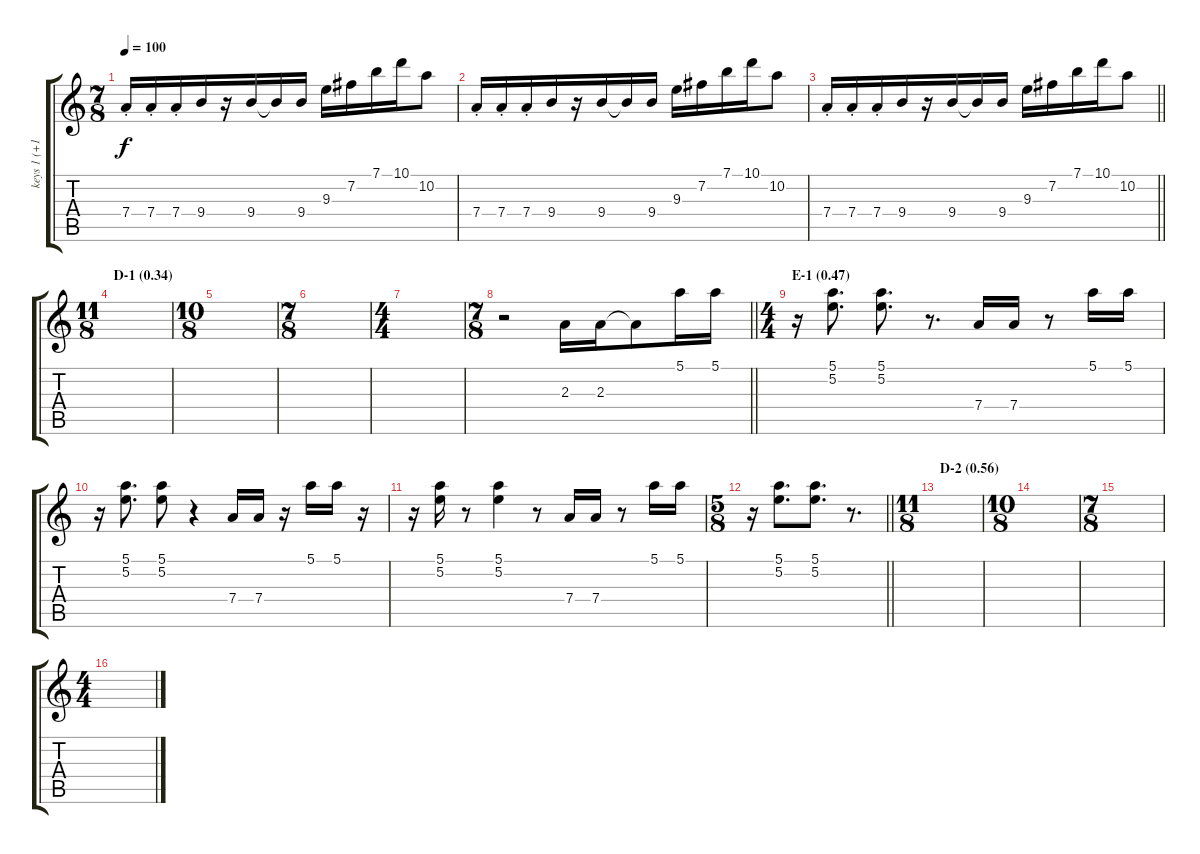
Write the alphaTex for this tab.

\track ("keys 1 (+12)" "keys 1 (+1") {instrument percussiveorgan}
\staff {score tabs}
\tuning (E5 B4 G4 D4 A3 E3) {hide}
\ts (7 8)
\tempo 100
\clef g2
\ks c
7.4{st}.16{dy f} 7.4{st}.16 7.4{st}.16 9.4.16 r.16 9.4.16 9.4{t}.16 9.4.16 9.3.16 7.2.16 7.1.16 10.1.16 10.2.8 |
7.4{st}.16 7.4{st}.16 7.4{st}.16 9.4.16 r.16 9.4.16 9.4{t}.16 9.4.16 9.3.16 7.2.16 7.1.16 10.1.16 10.2.8 |
\barLineRight lightlight
7.4{st}.16 7.4{st}.16 7.4{st}.16 9.4.16 r.16 9.4.16 9.4{t}.16 9.4.16 9.3.16 7.2.16 7.1.16 10.1.16 10.2.8 |
\ts (11 8)
\section ("" "D-1 (0.34)")
|
\ts (10 8)
|
\ts (7 8)
|
\ts (4 4)
|
\ts (7 8)
\barLineRight lightlight
r.2 2.3.16 2.3.16 2.3{t}.8 5.1.16 5.1.16 |
\ts (4 4)
\section ("" "E-1 (0.47)")
r.16 (5.1 5.2).8{d} (5.1 5.2).8{d} r.8{d} 7.4.16 7.4.16 r.8 5.1.16 5.1.16 |
r.16 (5.1 5.2).8{d} (5.1 5.2).8 r.4 7.4.16 7.4.16 r.16 5.1.16 5.1.16 r.16 |
r.16 (5.1 5.2).16 r.8 (5.1 5.2).4 r.8 7.4.16 7.4.16 r.8 5.1.16 5.1.16 |
\ts (5 8)
\barLineRight lightlight
r.16 (5.1 5.2).8{d} (5.1 5.2).8{d} r.8{d} |
\ts (11 8)
\section ("" "D-2 (0.56)")
|
\ts (10 8)
|
\ts (7 8)
|
\ts (4 4)
